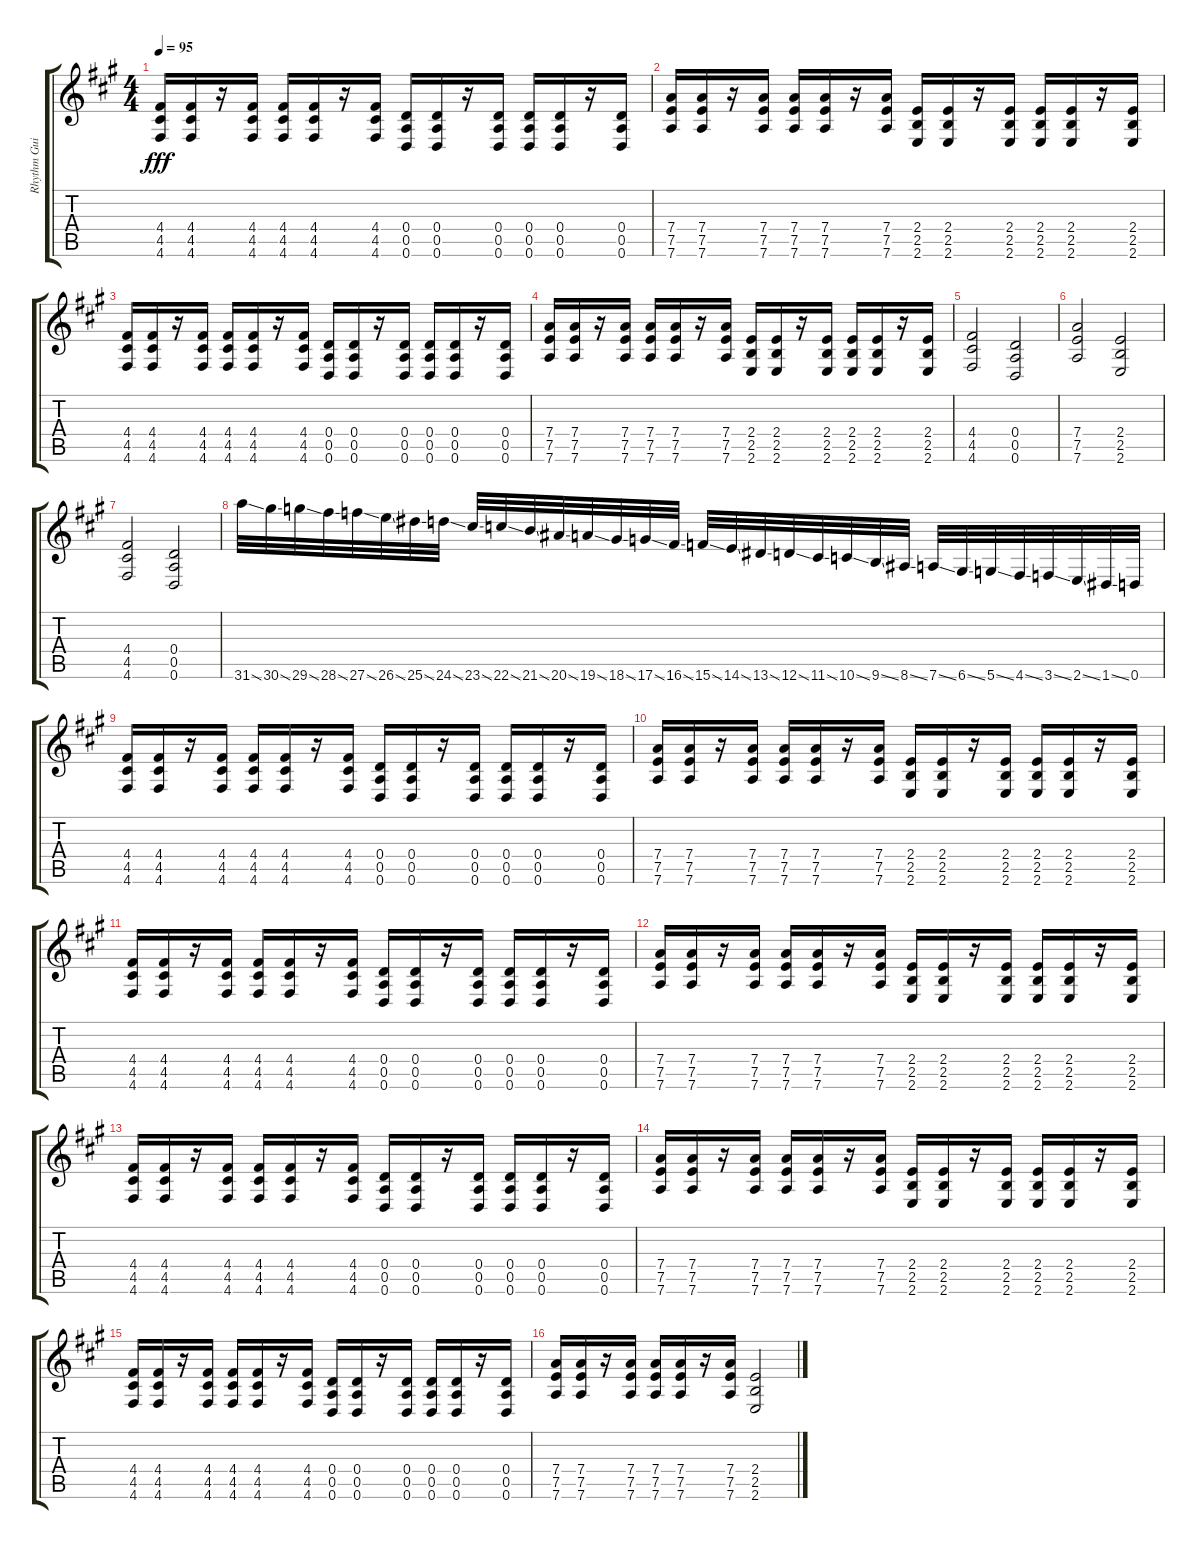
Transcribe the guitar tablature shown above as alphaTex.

\track ("Rhythm Guitar" "Rhythm Gui") {instrument distortionguitar}
\staff {score tabs}
\tuning (E4 B3 G3 D3 A2 D2) {hide}
\ts (4 4)
\tempo 95
\clef g2
\ks a
(4.4 4.5 4.6).16{dy fff} (4.4 4.5 4.6).16 r.16 (4.4 4.5 4.6).16 (4.4 4.5 4.6).16 (4.4 4.5 4.6).16 r.16 (4.4 4.5 4.6).16 (0.4 0.5 0.6).16 (0.4 0.5 0.6).16 r.16 (0.4 0.5 0.6).16 (0.4 0.5 0.6).16 (0.4 0.5 0.6).16 r.16 (0.4 0.5 0.6).16 |
(7.4 7.5 7.6).16 (7.4 7.5 7.6).16 r.16 (7.4 7.5 7.6).16 (7.4 7.5 7.6).16 (7.4 7.5 7.6).16 r.16 (7.4 7.5 7.6).16 (2.4 2.5 2.6).16 (2.4 2.5 2.6).16 r.16 (2.4 2.5 2.6).16 (2.4 2.5 2.6).16 (2.4 2.5 2.6).16 r.16 (2.4 2.5 2.6).16 |
(4.4 4.5 4.6).16 (4.4 4.5 4.6).16 r.16 (4.4 4.5 4.6).16 (4.4 4.5 4.6).16 (4.4 4.5 4.6).16 r.16 (4.4 4.5 4.6).16 (0.4 0.5 0.6).16 (0.4 0.5 0.6).16 r.16 (0.4 0.5 0.6).16 (0.4 0.5 0.6).16 (0.4 0.5 0.6).16 r.16 (0.4 0.5 0.6).16 |
(7.4 7.5 7.6).16 (7.4 7.5 7.6).16 r.16 (7.4 7.5 7.6).16 (7.4 7.5 7.6).16 (7.4 7.5 7.6).16 r.16 (7.4 7.5 7.6).16 (2.4 2.5 2.6).16 (2.4 2.5 2.6).16 r.16 (2.4 2.5 2.6).16 (2.4 2.5 2.6).16 (2.4 2.5 2.6).16 r.16 (2.4 2.5 2.6).16 |
(4.4 4.5 4.6).2 (0.4 0.5 0.6).2 |
(7.4 7.5 7.6).2 (2.4 2.5 2.6).2 |
(4.4 4.5 4.6).2 (0.4 0.5 0.6).2 |
31.6{ss}.32 30.6{ss}.32 29.6{ss}.32 28.6{ss}.32 27.6{ss}.32 26.6{ss}.32 25.6{ss}.32 24.6{ss}.32 23.6{ss}.32 22.6{ss}.32 21.6{ss}.32 20.6{ss}.32 19.6{ss}.32 18.6{ss}.32 17.6{ss}.32 16.6{ss}.32 15.6{ss}.32 14.6{ss}.32 13.6{ss}.32 12.6{ss}.32 11.6{ss}.32 10.6{ss}.32 9.6{ss}.32 8.6{ss}.32 7.6{ss}.32 6.6{ss}.32 5.6{ss}.32 4.6{ss}.32 3.6{ss}.32 2.6{ss}.32 1.6{ss}.32 0.6.32 |
(4.4 4.5 4.6).16 (4.4 4.5 4.6).16 r.16 (4.4 4.5 4.6).16 (4.4 4.5 4.6).16 (4.4 4.5 4.6).16 r.16 (4.4 4.5 4.6).16 (0.4 0.5 0.6).16 (0.4 0.5 0.6).16 r.16 (0.4 0.5 0.6).16 (0.4 0.5 0.6).16 (0.4 0.5 0.6).16 r.16 (0.4 0.5 0.6).16 |
(7.4 7.5 7.6).16 (7.4 7.5 7.6).16 r.16 (7.4 7.5 7.6).16 (7.4 7.5 7.6).16 (7.4 7.5 7.6).16 r.16 (7.4 7.5 7.6).16 (2.4 2.5 2.6).16 (2.4 2.5 2.6).16 r.16 (2.4 2.5 2.6).16 (2.4 2.5 2.6).16 (2.4 2.5 2.6).16 r.16 (2.4 2.5 2.6).16 |
(4.4 4.5 4.6).16 (4.4 4.5 4.6).16 r.16 (4.4 4.5 4.6).16 (4.4 4.5 4.6).16 (4.4 4.5 4.6).16 r.16 (4.4 4.5 4.6).16 (0.4 0.5 0.6).16 (0.4 0.5 0.6).16 r.16 (0.4 0.5 0.6).16 (0.4 0.5 0.6).16 (0.4 0.5 0.6).16 r.16 (0.4 0.5 0.6).16 |
(7.4 7.5 7.6).16 (7.4 7.5 7.6).16 r.16 (7.4 7.5 7.6).16 (7.4 7.5 7.6).16 (7.4 7.5 7.6).16 r.16 (7.4 7.5 7.6).16 (2.4 2.5 2.6).16 (2.4 2.5 2.6).16 r.16 (2.4 2.5 2.6).16 (2.4 2.5 2.6).16 (2.4 2.5 2.6).16 r.16 (2.4 2.5 2.6).16 |
(4.4 4.5 4.6).16 (4.4 4.5 4.6).16 r.16 (4.4 4.5 4.6).16 (4.4 4.5 4.6).16 (4.4 4.5 4.6).16 r.16 (4.4 4.5 4.6).16 (0.4 0.5 0.6).16 (0.4 0.5 0.6).16 r.16 (0.4 0.5 0.6).16 (0.4 0.5 0.6).16 (0.4 0.5 0.6).16 r.16 (0.4 0.5 0.6).16 |
(7.4 7.5 7.6).16 (7.4 7.5 7.6).16 r.16 (7.4 7.5 7.6).16 (7.4 7.5 7.6).16 (7.4 7.5 7.6).16 r.16 (7.4 7.5 7.6).16 (2.4 2.5 2.6).16 (2.4 2.5 2.6).16 r.16 (2.4 2.5 2.6).16 (2.4 2.5 2.6).16 (2.4 2.5 2.6).16 r.16 (2.4 2.5 2.6).16 |
(4.4 4.5 4.6).16 (4.4 4.5 4.6).16 r.16 (4.4 4.5 4.6).16 (4.4 4.5 4.6).16 (4.4 4.5 4.6).16 r.16 (4.4 4.5 4.6).16 (0.4 0.5 0.6).16 (0.4 0.5 0.6).16 r.16 (0.4 0.5 0.6).16 (0.4 0.5 0.6).16 (0.4 0.5 0.6).16 r.16 (0.4 0.5 0.6).16 |
(7.4 7.5 7.6).16 (7.4 7.5 7.6).16 r.16 (7.4 7.5 7.6).16 (7.4 7.5 7.6).16 (7.4 7.5 7.6).16 r.16 (7.4 7.5 7.6).16 (2.4 2.5 2.6).2
